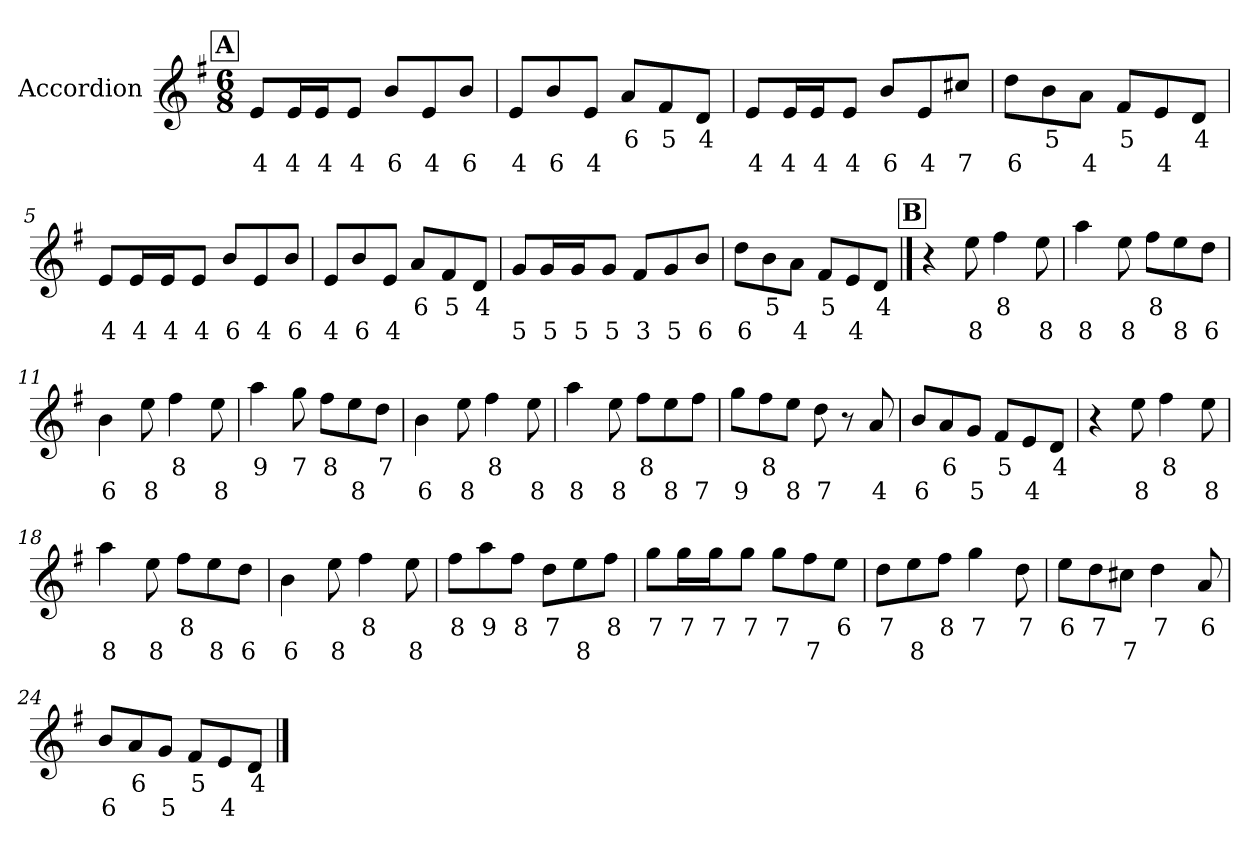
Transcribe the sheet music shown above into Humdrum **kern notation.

**kern	**text	**text
*part1	*part1	*part1
*staff1	*staff1	*staff1
*I"Accordion	*	*
*I'Acc.	*	*
*clefG2	*	*
*k[f#]	*	*
*M6/8	*	*
!!LO:REH:place=s1:a:B:fs=14:t=A
=1	=1	=1
!	!	!LO:LY:b
8e/L	.	4
!	!	!LO:LY:b
16e/L	.	4
!	!	!LO:LY:b
16e/J	.	4
!	!	!LO:LY:b
8e/J	.	4
!	!	!LO:LY:b
8b/L	.	6
!	!	!LO:LY:b
8e/	.	4
!	!	!LO:LY:b
8b/J	.	6
=2	=2	=2
!	!	!LO:LY:b
8e/L	.	4
!	!	!LO:LY:b
8b/	.	6
!	!	!LO:LY:b
8e/J	.	4
!	!LO:LY:b	!
8a/L	6	.
!	!LO:LY:b	!
8f#/	5	.
!	!LO:LY:b	!
8d/J	4	.
=3	=3	=3
!	!	!LO:LY:b
8e/L	.	4
!	!	!LO:LY:b
16e/L	.	4
!	!	!LO:LY:b
16e/J	.	4
!	!	!LO:LY:b
8e/J	.	4
!	!	!LO:LY:b
8b/L	.	6
!	!	!LO:LY:b
8e/	.	4
!	!	!LO:LY:b
8cc#X/J	.	7
=4	=4	=4
!	!	!LO:LY:b
8dd\L	.	6
!	!LO:LY:b	!
8b\	5	.
!	!	!LO:LY:b
8a\J	.	4
!	!LO:LY:b	!
8f#/L	5	.
!	!	!LO:LY:b
8e/	.	4
!	!LO:LY:b	!
8d/J	4	.
!!LO:LB:g=z
=5	=5	=5
!	!	!LO:LY:b
8e/L	.	4
!	!	!LO:LY:b
16e/L	.	4
!	!	!LO:LY:b
16e/J	.	4
!	!	!LO:LY:b
8e/J	.	4
!	!	!LO:LY:b
8b/L	.	6
!	!	!LO:LY:b
8e/	.	4
!	!	!LO:LY:b
8b/J	.	6
=6	=6	=6
!	!	!LO:LY:b
8e/L	.	4
!	!	!LO:LY:b
8b/	.	6
!	!	!LO:LY:b
8e/J	.	4
!	!LO:LY:b	!
8a/L	6	.
!	!LO:LY:b	!
8f#/	5	.
!	!LO:LY:b	!
8d/J	4	.
=7	=7	=7
!	!	!LO:LY:b
8g/L	.	5
!	!	!LO:LY:b
16g/L	.	5
!	!	!LO:LY:b
16g/J	.	5
!	!	!LO:LY:b
8g/J	.	5
!	!	!LO:LY:b
8f#/L	.	3
!	!	!LO:LY:b
8g/	.	5
!	!	!LO:LY:b
8b/J	.	6
=8	=8	=8
!	!	!LO:LY:b
8dd\L	.	6
!	!LO:LY:b	!
8b\	5	.
!	!	!LO:LY:b
8a\J	.	4
!	!LO:LY:b	!
8f#/L	5	.
!	!	!LO:LY:b
8e/	.	4
!	!LO:LY:b	!
8d/J	4	.
!!LO:LB:g=z
!!LO:REH:place=s1:a:B:fs=14:t=B
==9	==9	==9
4r	.	.
!	!	!LO:LY:b
8ee\	.	8
!	!LO:LY:b	!
4ff#\	8	.
!	!	!LO:LY:b
8ee\	.	8
=10	=10	=10
!	!	!LO:LY:b
4aa\	.	8
!	!	!LO:LY:b
8ee\	.	8
!	!LO:LY:b	!
8ff#\L	8	.
!	!	!LO:LY:b
8ee\	.	8
!	!	!LO:LY:b
8dd\J	.	6
=11	=11	=11
!	!	!LO:LY:b
4b\	.	6
!	!	!LO:LY:b
8ee\	.	8
!	!LO:LY:b	!
4ff#\	8	.
!	!	!LO:LY:b
8ee\	.	8
=12	=12	=12
!	!LO:LY:b	!
4aa\	9	.
!	!LO:LY:b	!
8gg\	7	.
!	!LO:LY:b	!
8ff#\L	8	.
!	!	!LO:LY:b
8ee\	.	8
!	!LO:LY:b	!
8dd\J	7	.
!!LO:LB:g=z
=13	=13	=13
!	!	!LO:LY:b
4b\	.	6
!	!	!LO:LY:b
8ee\	.	8
!	!LO:LY:b	!
4ff#\	8	.
!	!	!LO:LY:b
8ee\	.	8
=14	=14	=14
!	!	!LO:LY:b
4aa\	.	8
!	!	!LO:LY:b
8ee\	.	8
!	!LO:LY:b	!
8ff#\L	8	.
!	!	!LO:LY:b
8ee\	.	8
!	!	!LO:LY:b
8ff#\J	.	7
=15	=15	=15
!	!	!LO:LY:b
8gg\L	.	9
!	!LO:LY:b	!
8ff#\	8	.
!	!	!LO:LY:b
8ee\J	.	8
!	!	!LO:LY:b
8dd\	.	7
8r	.	.
!	!	!LO:LY:b
8a/	.	4
=16	=16	=16
!	!	!LO:LY:b
8b/L	.	6
!	!LO:LY:b	!
8a/	6	.
!	!	!LO:LY:b
8g/J	.	5
!	!LO:LY:b	!
8f#/L	5	.
!	!	!LO:LY:b
8e/	.	4
!	!LO:LY:b	!
8d/J	4	.
!!LO:LB:g=z
=17	=17	=17
4r	.	.
!	!	!LO:LY:b
8ee\	.	8
!	!LO:LY:b	!
4ff#\	8	.
!	!	!LO:LY:b
8ee\	.	8
=18	=18	=18
!	!	!LO:LY:b
4aa\	.	8
!	!	!LO:LY:b
8ee\	.	8
!	!LO:LY:b	!
8ff#\L	8	.
!	!	!LO:LY:b
8ee\	.	8
!	!	!LO:LY:b
8dd\J	.	6
=19	=19	=19
!	!	!LO:LY:b
4b\	.	6
!	!	!LO:LY:b
8ee\	.	8
!	!LO:LY:b	!
4ff#\	8	.
!	!	!LO:LY:b
8ee\	.	8
=20	=20	=20
!	!LO:LY:b	!
8ff#\L	8	.
!	!LO:LY:b	!
8aa\	9	.
!	!LO:LY:b	!
8ff#\J	8	.
!	!LO:LY:b	!
8dd\L	7	.
!	!	!LO:LY:b
8ee\	.	8
!	!LO:LY:b	!
8ff#\J	8	.
!!LO:LB:g=z
=21	=21	=21
!	!LO:LY:b	!
8gg\L	7	.
!	!LO:LY:b	!
16gg\L	7	.
!	!LO:LY:b	!
16gg\J	7	.
!	!LO:LY:b	!
8gg\J	7	.
!	!LO:LY:b	!
8gg\L	7	.
!	!	!LO:LY:b
8ff#\	.	7
!	!LO:LY:b	!
8ee\J	6	.
=22	=22	=22
!	!LO:LY:b	!
8dd\L	7	.
!	!	!LO:LY:b
8ee\	.	8
!	!LO:LY:b	!
8ff#\J	8	.
!	!LO:LY:b	!
4gg\	7	.
!	!LO:LY:b	!
8dd\	7	.
=23	=23	=23
!	!LO:LY:b	!
8ee\L	6	.
!	!LO:LY:b	!
8dd\	7	.
!	!	!LO:LY:b
8cc#X\J	.	7
!	!LO:LY:b	!
4dd\	7	.
!	!LO:LY:b	!
8a/	6	.
=24	=24	=24
!	!	!LO:LY:b
8b/L	.	6
!	!LO:LY:b	!
8a/	6	.
!	!	!LO:LY:b
8g/J	.	5
!	!LO:LY:b	!
8f#/L	5	.
!	!	!LO:LY:b
8e/	.	4
!	!LO:LY:b	!
8d/J	4	.
==	==	==
*-	*-	*-
